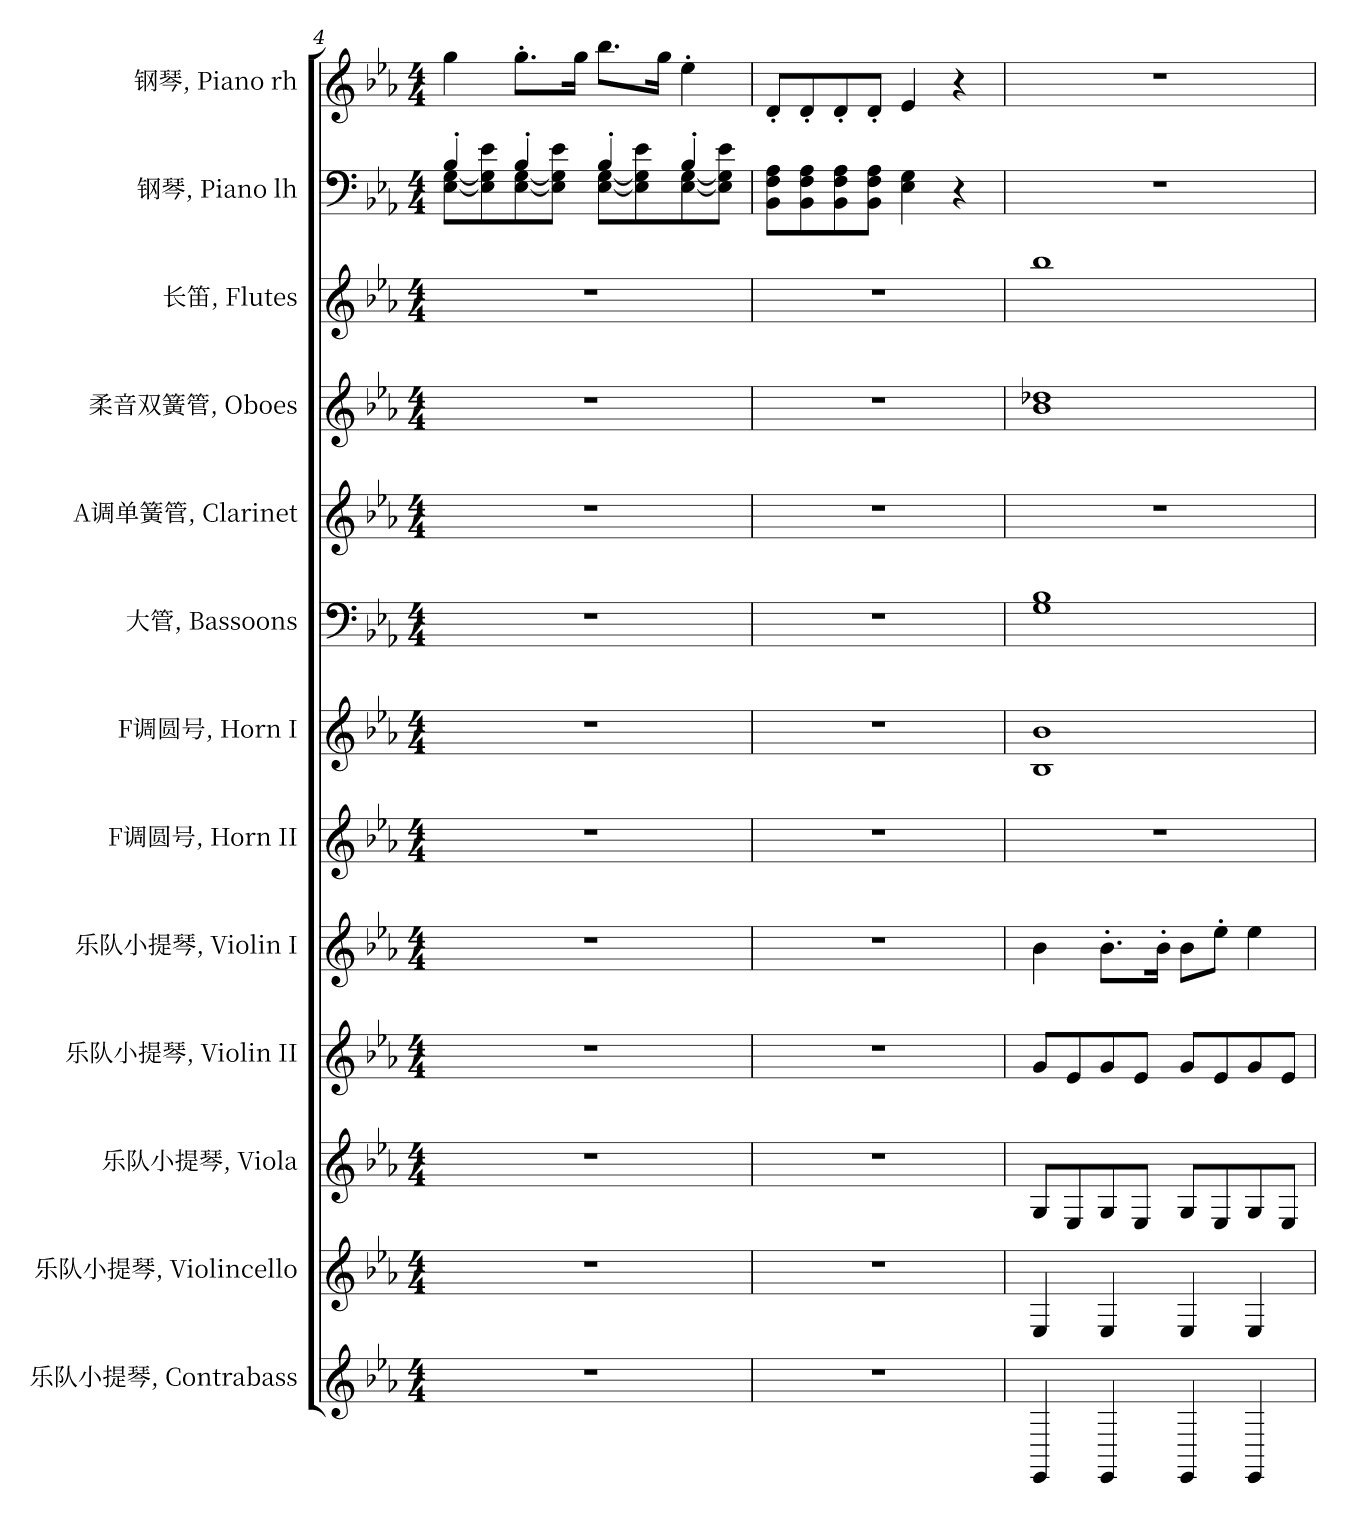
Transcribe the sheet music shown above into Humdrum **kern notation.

**kern	**kern	**kern	**kern	**kern	**kern	**kern	**kern	**kern	**kern	**kern	**kern	**kern
*part13	*part12	*part11	*part10	*part9	*part8	*part7	*part6	*part5	*part4	*part3	*part2	*part1
*staff13	*staff12	*staff11	*staff10	*staff9	*staff8	*staff7	*staff6	*staff5	*staff4	*staff3	*staff2	*staff1
*I"乐队小提琴, Contrabass	*I"乐队小提琴, Violincello	*I"乐队小提琴, Viola	*I"乐队小提琴, Violin II	*I"乐队小提琴, Violin I	*I"F调圆号, Horn II	*I"F调圆号, Horn I	*I"大管, Bassoons	*I"A调单簧管, Clarinet	*I"柔音双簧管, Oboes	*I"长笛, Flutes	*I"钢琴, Piano lh	*I"钢琴, Piano rh
*	*	*	*	*	*I'F Hn.	*I'F Hn.	*I'Bsn.	*I'A Cl.	*	*I'Fl.	*I'Pno.	*I'Pno.
!!LO:PB:g=z
*clefG2	*clefG2	*clefG2	*clefG2	*clefG2	*clefG2	*clefG2	*clefF4	*clefG2	*clefG2	*clefG2	*clefF4	*clefG2
*	*	*	*	*	*ITrd4c7	*ITrd4c7	*	*ITrd1c2	*ITrd2c3	*	*	*
*k[b-e-a-]	*k[b-e-a-]	*k[b-e-a-]	*k[b-e-a-]	*k[b-e-a-]	*k[b-e-a-d-]	*k[b-e-a-d-]	*k[b-e-a-]	*k[b-e-a-d-g-]	*k[]	*k[b-e-a-]	*k[b-e-a-]	*k[b-e-a-]
*M4/4	*M4/4	*M4/4	*M4/4	*M4/4	*M4/4	*M4/4	*M4/4	*M4/4	*M4/4	*M4/4	*M4/4	*M4/4
=4	=4	=4	=4	=4	=4	=4	=4	=4	=4	=4	=4	=4
*	*	*	*	*	*	*	*	*	*	*	*^	*
1r	1r	1r	1r	1r	1r	1r	1r	1r	1r	1r	4B-'/	[8E-\ [8G\L	4gg\
.	.	.	.	.	.	.	.	.	.	.	.	8E-\] 8G\] 8e-\	.
.	.	.	.	.	.	.	.	.	.	.	4B-'/	[8E-\ [8G\	8.gg'\L
.	.	.	.	.	.	.	.	.	.	.	.	8E-\] 8G\] 8e-\J	.
.	.	.	.	.	.	.	.	.	.	.	.	.	16gg\Jk
.	.	.	.	.	.	.	.	.	.	.	4B-'/	[8E-\ [8G\L	8.bb-\L
.	.	.	.	.	.	.	.	.	.	.	.	8E-\] 8G\] 8e-\	.
.	.	.	.	.	.	.	.	.	.	.	.	.	16gg\Jk
.	.	.	.	.	.	.	.	.	.	.	4B-'/	[8E-\ [8G\	4ee-'\
.	.	.	.	.	.	.	.	.	.	.	.	8E-\] 8G\] 8e-\J	.
*	*	*	*	*	*	*	*	*	*	*	*v	*v	*
=5	=5	=5	=5	=5	=5	=5	=5	=5	=5	=5	=5	=5
1r	1r	1r	1r	1r	1r	1r	1r	1r	1r	1r	8BB-\ 8F\ 8A-\L	8d'/L
.	.	.	.	.	.	.	.	.	.	.	8BB-\ 8F\ 8A-\	8d'/
.	.	.	.	.	.	.	.	.	.	.	8BB-\ 8F\ 8A-\	8d'/
.	.	.	.	.	.	.	.	.	.	.	8BB-\ 8F\ 8A-\J	8d'/J
.	.	.	.	.	.	.	.	.	.	.	4E-\ 4G\	4e-/
.	.	.	.	.	.	.	.	.	.	.	4r	4r
=6	=6	=6	=6	=6	=6	=6	=6	=6	=6	=6	=6	=6
4EE-/	4E-/	8G/L	8g/L	4b-\	1r	1E- 1e-	1G 1B-	1r	1g 1b-X	1bb-	1r	1r
.	.	8E-/	8e-/	.	.	.	.	.	.	.	.	.
4EE-/	4E-/	8G/	8g/	8.b-'\L	.	.	.	.	.	.	.	.
.	.	8E-/J	8e-/J	.	.	.	.	.	.	.	.	.
.	.	.	.	16b-'\Jk	.	.	.	.	.	.	.	.
4EE-/	4E-/	8G/L	8g/L	8b-\L	.	.	.	.	.	.	.	.
.	.	8E-/	8e-/	8ee-'\J	.	.	.	.	.	.	.	.
4EE-/	4E-/	8G/	8g/	4ee-\	.	.	.	.	.	.	.	.
.	.	8E-/J	8e-/J	.	.	.	.	.	.	.	.	.
=	=	=	=	=	=	=	=	=	=	=	=	=
*-	*-	*-	*-	*-	*-	*-	*-	*-	*-	*-	*-	*-
